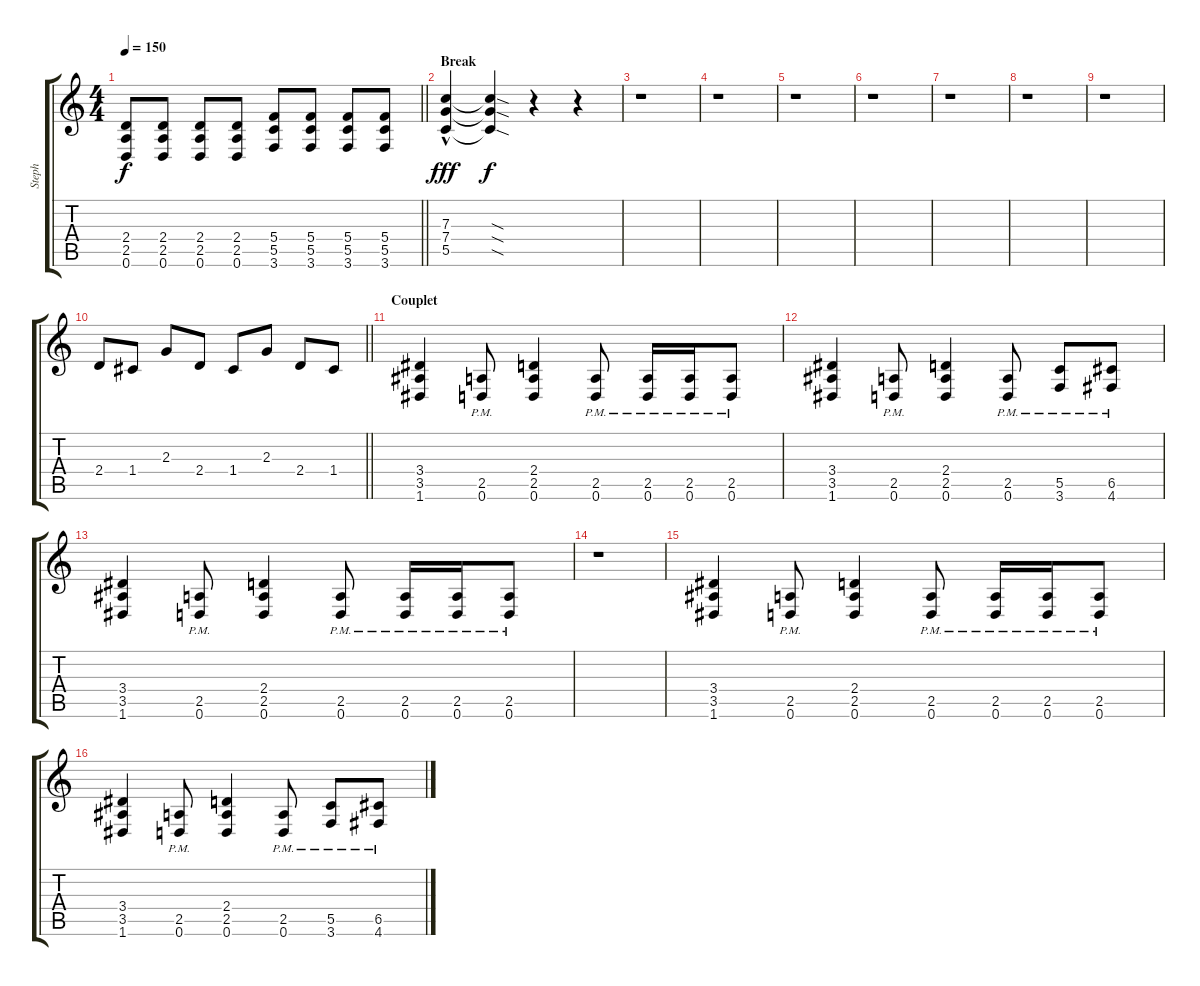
\track ("Steph" "Steph") {instrument distortionguitar}
\staff {score tabs}
\tuning (D4 A3 F3 C3 G2 D2) {hide}
\ts (4 4)
\tempo 150
\clef g2
\barLineRight lightlight
\ks c
(2.4 2.5 0.6).8{dy f} (2.4 2.5 0.6).8 (2.4 2.5 0.6).8 (2.4 2.5 0.6).8 (5.4 5.5 3.6).8 (5.4 5.5 3.6).8 (5.4 5.5 3.6).8 (5.4 5.5 3.6).8 |
\section ("" "Break")
(7.3 7.4{hac} 5.5{hac}).4{dy fff} (7.3{sod t} 7.4{sod t} 5.5{sod t}).4{dy f} r.4 r.4 |
r.1 |
r.1 |
r.1 |
r.1 |
r.1 |
r.1 |
r.1 |
\barLineRight lightlight
2.4.8{volume 16} 1.4.8 2.3.8 2.4.8 1.4.8 2.3.8 2.4.8 1.4.8 |
\section ("" "Couplet")
(3.4 3.5 1.6).4 (2.5{pm} 0.6{pm}).8 (2.4 2.5 0.6).4 (2.5{pm} 0.6{pm}).8 (2.5{pm} 0.6{pm}).16 (2.5{pm} 0.6{pm}).16 (2.5{pm} 0.6{pm}).8 |
(3.4 3.5 1.6).4 (2.5{pm} 0.6{pm}).8 (2.4 2.5 0.6).4 (2.5{pm} 0.6{pm}).8 (5.5{pm} 3.6{pm}).8 (6.5{pm} 4.6{pm}).8 |
(3.4 3.5 1.6).4 (2.5{pm} 0.6{pm}).8 (2.4 2.5 0.6).4 (2.5{pm} 0.6{pm}).8 (2.5{pm} 0.6{pm}).16 (2.5{pm} 0.6{pm}).16 (2.5{pm} 0.6{pm}).8 |
r.1 |
(3.4 3.5 1.6).4 (2.5{pm} 0.6{pm}).8 (2.4 2.5 0.6).4 (2.5{pm} 0.6{pm}).8 (2.5{pm} 0.6{pm}).16 (2.5{pm} 0.6{pm}).16 (2.5{pm} 0.6{pm}).8 |
(3.4 3.5 1.6).4 (2.5{pm} 0.6{pm}).8 (2.4 2.5 0.6).4 (2.5{pm} 0.6{pm}).8 (5.5{pm} 3.6{pm}).8 (6.5{pm} 4.6{pm}).8
